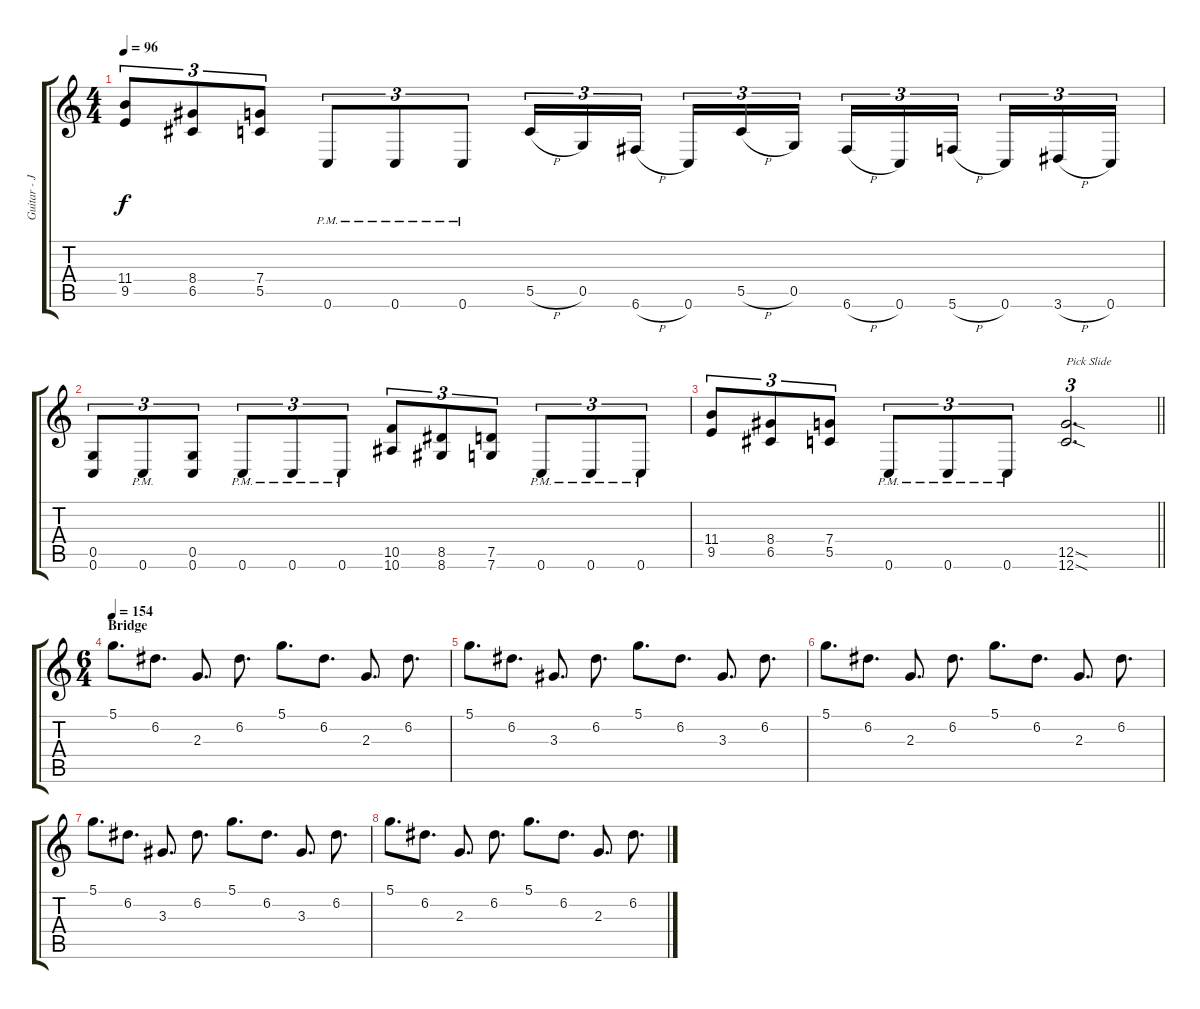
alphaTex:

\track ("Guitar - Joel Stroetzel" "Guitar - J") {instrument overdrivenguitar}
\staff {score tabs}
\tuning (D4 A3 F3 C3 G2 C2) {hide}
\ts (4 4)
\tempo 96
\clef g2
\ks c
(11.4 9.5).8{tu (3 2) dy f} (8.4 6.5).8{tu (3 2)} (7.4 5.5).8{tu (3 2)} 0.6{pm}.8{tu (3 2)} 0.6{pm}.8{tu (3 2)} 0.6{pm}.8{tu (3 2)} 5.5{h}.16{tu (3 2)} 0.5.16{tu (3 2)} 6.6{h}.16{tu (3 2) beam splitsecondary} 0.6.16{tu (3 2)} 5.5{h}.16{tu (3 2)} 0.5.16{tu (3 2)} 6.6{h}.16{tu (3 2)} 0.6.16{tu (3 2)} 5.6{h}.16{tu (3 2) beam splitsecondary} 0.6.16{tu (3 2)} 3.6{h}.16{tu (3 2)} 0.6.16{tu (3 2)} |
(0.5 0.6).8{tu (3 2)} 0.6{pm}.8{tu (3 2)} (0.5 0.6).8{tu (3 2)} 0.6{pm}.8{tu (3 2)} 0.6{pm}.8{tu (3 2)} 0.6{pm}.8{tu (3 2)} (10.5 10.6).8{tu (3 2)} (8.5 8.6).8{tu (3 2)} (7.5 7.6).8{tu (3 2)} 0.6{pm}.8{tu (3 2)} 0.6{pm}.8{tu (3 2)} 0.6{pm}.8{tu (3 2)} |
\barLineRight lightlight
(11.4 9.5).8{tu (3 2)} (8.4 6.5).8{tu (3 2)} (7.4 5.5).8{tu (3 2)} 0.6{pm}.8{tu (3 2)} 0.6{pm}.8{tu (3 2)} 0.6{pm}.8{tu (3 2)} (12.5{sod} 12.6{sod}).2{d tu (3 2) txt "Pick Slide"} |
\ts (6 4)
\section ("" "Bridge")
\tempo 154
5.1.8{d} 6.2.8{d} 2.3.8{d} 6.2.8{d} 5.1.8{d} 6.2.8{d} 2.3.8{d} 6.2.8{d} |
5.1.8{d} 6.2.8{d} 3.3.8{d} 6.2.8{d} 5.1.8{d} 6.2.8{d} 3.3.8{d} 6.2.8{d} |
5.1.8{d} 6.2.8{d} 2.3.8{d} 6.2.8{d} 5.1.8{d} 6.2.8{d} 2.3.8{d} 6.2.8{d} |
5.1.8{d} 6.2.8{d} 3.3.8{d} 6.2.8{d} 5.1.8{d} 6.2.8{d} 3.3.8{d} 6.2.8{d} |
5.1.8{d} 6.2.8{d} 2.3.8{d} 6.2.8{d} 5.1.8{d} 6.2.8{d} 2.3.8{d} 6.2.8{d}
